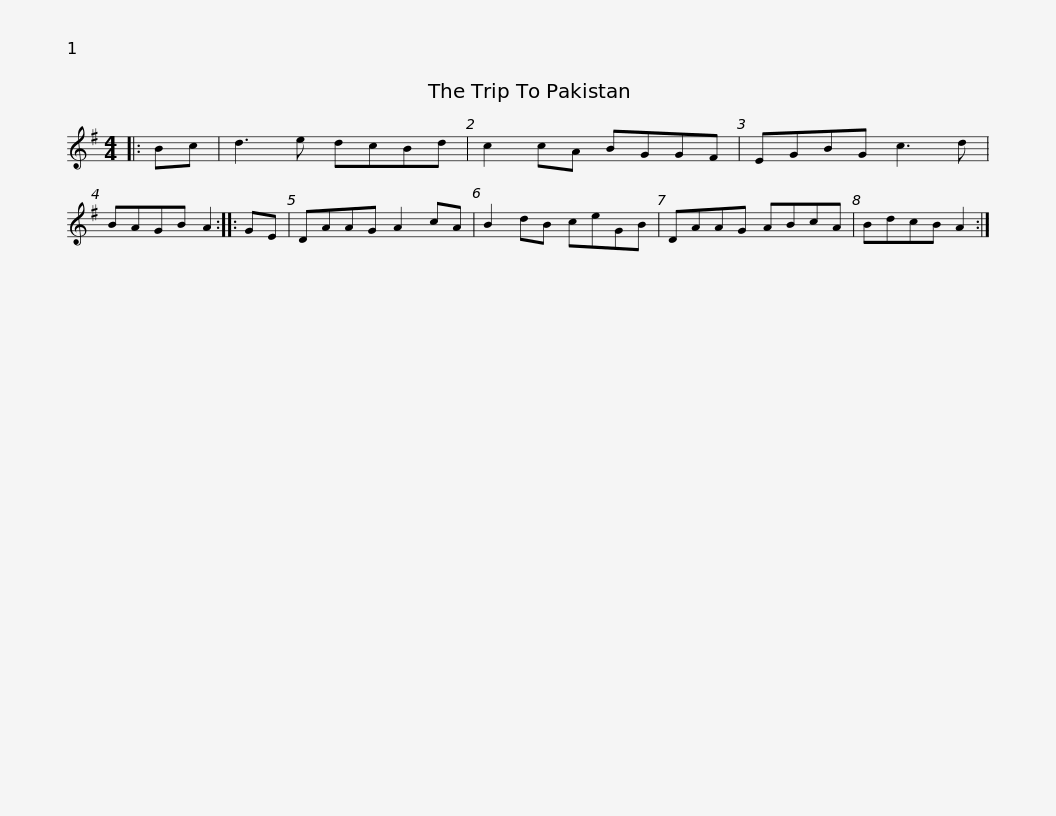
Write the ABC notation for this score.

X:1
L:1/8
M:4/4
I:linebreak $
K:Emin
V:1 treble
V:1
|: Bc | d3 e dcBd | c2 cA BGGF | EGBG c3 d | BAGB A2 :: %5
 GE | DAAG A2 cA |$ B2 dB ceGB | DAAG ABcA | BdcB A2 :| %10
